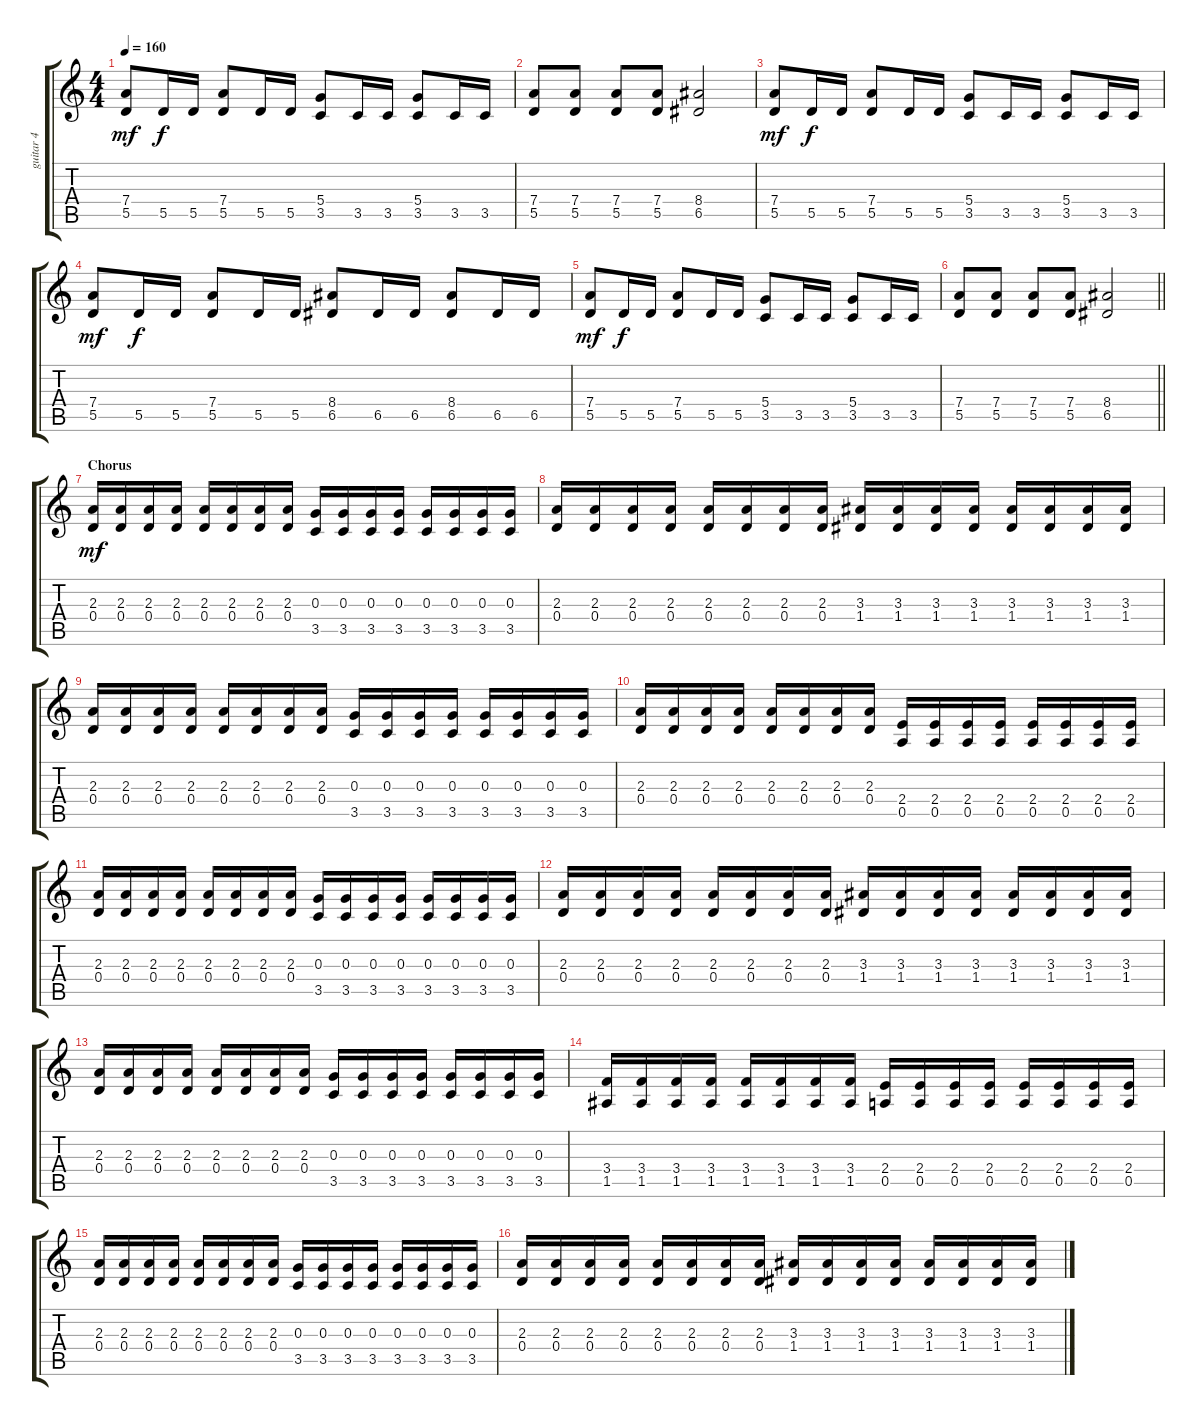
\track ("guitar 4" "guitar 4") {instrument distortionguitar}
\staff {score tabs}
\tuning (E4 B3 G3 D3 A2 E2) {hide}
\ts (4 4)
\tempo 160
\clef g2
\ks c
(7.4 5.5).8{dy mf} 5.5.16{dy f} 5.5.16 (7.4 5.5).8 5.5.16 5.5.16 (5.4 3.5).8 3.5.16 3.5.16 (5.4 3.5).8 3.5.16 3.5.16 |
(7.4 5.5).8 (7.4 5.5).8 (7.4 5.5).8 (7.4 5.5).8 (8.4 6.5).2 |
(7.4 5.5).8{dy mf} 5.5.16{dy f} 5.5.16 (7.4 5.5).8 5.5.16 5.5.16 (5.4 3.5).8 3.5.16 3.5.16 (5.4 3.5).8 3.5.16 3.5.16 |
(7.4 5.5).8{dy mf} 5.5.16{dy f} 5.5.16 (7.4 5.5).8 5.5.16 5.5.16 (8.4 6.5).8 6.5.16 6.5.16 (8.4 6.5).8 6.5.16 6.5.16 |
(7.4 5.5).8{dy mf} 5.5.16{dy f} 5.5.16 (7.4 5.5).8 5.5.16 5.5.16 (5.4 3.5).8 3.5.16 3.5.16 (5.4 3.5).8 3.5.16 3.5.16 |
\barLineRight lightlight
(7.4 5.5).8 (7.4 5.5).8 (7.4 5.5).8 (7.4 5.5).8 (8.4 6.5).2 |
\section ("" "Chorus")
(2.3 0.4).16{dy mf} (2.3 0.4).16 (2.3 0.4).16 (2.3 0.4).16 (2.3 0.4).16 (2.3 0.4).16 (2.3 0.4).16 (2.3 0.4).16 (0.3 3.5).16 (0.3 3.5).16 (0.3 3.5).16 (0.3 3.5).16 (0.3 3.5).16 (0.3 3.5).16 (0.3 3.5).16 (0.3 3.5).16 |
(2.3 0.4).16 (2.3 0.4).16 (2.3 0.4).16 (2.3 0.4).16 (2.3 0.4).16 (2.3 0.4).16 (2.3 0.4).16 (2.3 0.4).16 (3.3 1.4).16 (3.3 1.4).16 (3.3 1.4).16 (3.3 1.4).16 (3.3 1.4).16 (3.3 1.4).16 (3.3 1.4).16 (3.3 1.4).16 |
(2.3 0.4).16 (2.3 0.4).16 (2.3 0.4).16 (2.3 0.4).16 (2.3 0.4).16 (2.3 0.4).16 (2.3 0.4).16 (2.3 0.4).16 (0.3 3.5).16 (0.3 3.5).16 (0.3 3.5).16 (0.3 3.5).16 (0.3 3.5).16 (0.3 3.5).16 (0.3 3.5).16 (0.3 3.5).16 |
(2.3 0.4).16 (2.3 0.4).16 (2.3 0.4).16 (2.3 0.4).16 (2.3 0.4).16 (2.3 0.4).16 (2.3 0.4).16 (2.3 0.4).16 (2.4 0.5).16 (2.4 0.5).16 (2.4 0.5).16 (2.4 0.5).16 (2.4 0.5).16 (2.4 0.5).16 (2.4 0.5).16 (2.4 0.5).16 |
(2.3 0.4).16 (2.3 0.4).16 (2.3 0.4).16 (2.3 0.4).16 (2.3 0.4).16 (2.3 0.4).16 (2.3 0.4).16 (2.3 0.4).16 (0.3 3.5).16 (0.3 3.5).16 (0.3 3.5).16 (0.3 3.5).16 (0.3 3.5).16 (0.3 3.5).16 (0.3 3.5).16 (0.3 3.5).16 |
(2.3 0.4).16 (2.3 0.4).16 (2.3 0.4).16 (2.3 0.4).16 (2.3 0.4).16 (2.3 0.4).16 (2.3 0.4).16 (2.3 0.4).16 (3.3 1.4).16 (3.3 1.4).16 (3.3 1.4).16 (3.3 1.4).16 (3.3 1.4).16 (3.3 1.4).16 (3.3 1.4).16 (3.3 1.4).16 |
(2.3 0.4).16 (2.3 0.4).16 (2.3 0.4).16 (2.3 0.4).16 (2.3 0.4).16 (2.3 0.4).16 (2.3 0.4).16 (2.3 0.4).16 (0.3 3.5).16 (0.3 3.5).16 (0.3 3.5).16 (0.3 3.5).16 (0.3 3.5).16 (0.3 3.5).16 (0.3 3.5).16 (0.3 3.5).16 |
(3.4 1.5).16 (3.4 1.5).16 (3.4 1.5).16 (3.4 1.5).16 (3.4 1.5).16 (3.4 1.5).16 (3.4 1.5).16 (3.4 1.5).16 (2.4 0.5).16 (2.4 0.5).16 (2.4 0.5).16 (2.4 0.5).16 (2.4 0.5).16 (2.4 0.5).16 (2.4 0.5).16 (2.4 0.5).16 |
(2.3 0.4).16 (2.3 0.4).16 (2.3 0.4).16 (2.3 0.4).16 (2.3 0.4).16 (2.3 0.4).16 (2.3 0.4).16 (2.3 0.4).16 (0.3 3.5).16 (0.3 3.5).16 (0.3 3.5).16 (0.3 3.5).16 (0.3 3.5).16 (0.3 3.5).16 (0.3 3.5).16 (0.3 3.5).16 |
(2.3 0.4).16 (2.3 0.4).16 (2.3 0.4).16 (2.3 0.4).16 (2.3 0.4).16 (2.3 0.4).16 (2.3 0.4).16 (2.3 0.4).16 (3.3 1.4).16 (3.3 1.4).16 (3.3 1.4).16 (3.3 1.4).16 (3.3 1.4).16 (3.3 1.4).16 (3.3 1.4).16 (3.3 1.4).16
